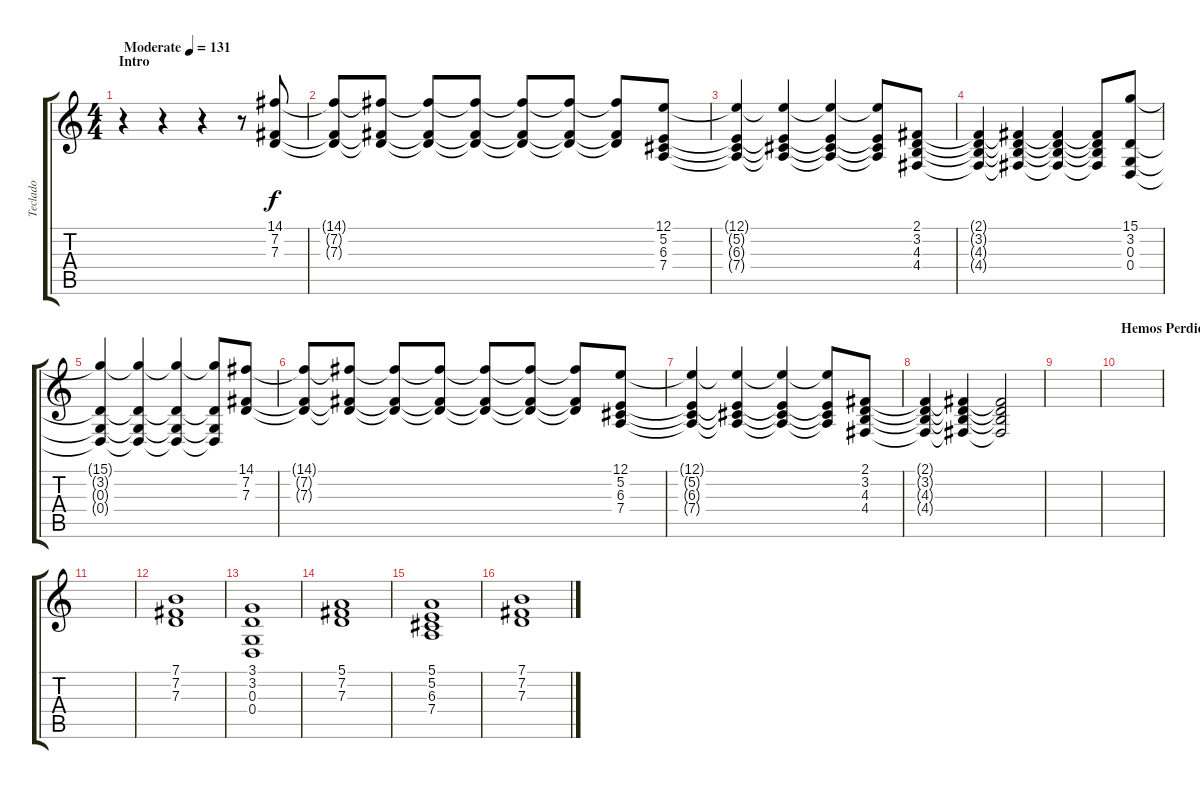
\track ("Teclado" "Teclado") {instrument choiraahs}
\staff {score tabs}
\tuning (E4 B3 G3 D3 A2 E2) {hide}
\ts (4 4)
\section ("" "Intro")
\tempo (131 "Moderate")
\clef g2
\ks c
r.4{dy f instrument choiraahs} r.4 r.4 r.8 (14.1 7.2 7.3).8 |
(14.1{t} 7.2{t} 7.3{t}).8 (14.1{t} 7.2{t} 7.3{t}).8 (14.1{t} 7.2{t} 7.3{t}).8 (14.1{t} 7.2{t} 7.3{t}).8 (14.1{t} 7.2{t} 7.3{t}).8 (14.1{t} 7.2{t} 7.3{t}).8 (14.1{t} 7.2{t} 7.3{t}).8 (12.1 5.2 6.3 7.4).8 |
(12.1{t} 5.2{t} 6.3{t} 7.4{t}).4 (12.1{t} 5.2{t} 6.3{t} 7.4{t}).4 (12.1{t} 5.2{t} 6.3{t} 7.4{t}).4 (12.1{t} 5.2{t} 6.3{t} 7.4{t}).8 (2.1 3.2 4.3 4.4).8 |
(2.1{t} 3.2{t} 4.3{t} 4.4{t}).4 (2.1{t} 3.2{t} 4.3{t} 4.4{t}).4 (2.1{t} 3.2{t} 4.3{t} 4.4{t}).4 (2.1{t} 3.2{t} 4.3{t} 4.4{t}).8 (15.1 3.2 0.3 0.4).8 |
(15.1{t} 3.2{t} 0.3{t} 0.4{t}).4 (15.1{t} 3.2{t} 0.3{t} 0.4{t}).4 (15.1{t} 3.2{t} 0.3{t} 0.4{t}).4 (15.1{t} 3.2{t} 0.3{t} 0.4{t}).8 (14.1 7.2 7.3).8 |
(14.1{t} 7.2{t} 7.3{t}).8 (14.1{t} 7.2{t} 7.3{t}).8 (14.1{t} 7.2{t} 7.3{t}).8 (14.1{t} 7.2{t} 7.3{t}).8 (14.1{t} 7.2{t} 7.3{t}).8 (14.1{t} 7.2{t} 7.3{t}).8 (14.1{t} 7.2{t} 7.3{t}).8 (12.1 5.2 6.3 7.4).8 |
(12.1{t} 5.2{t} 6.3{t} 7.4{t}).4 (12.1{t} 5.2{t} 6.3{t} 7.4{t}).4 (12.1{t} 5.2{t} 6.3{t} 7.4{t}).4 (12.1{t} 5.2{t} 6.3{t} 7.4{t}).8 (2.1 3.2 4.3 4.4).8 |
(2.1{t} 3.2{t} 4.3{t} 4.4{t}).4 (2.1{t} 3.2{t} 4.3{t} 4.4{t}).4 (2.1{t} 3.2{t} 4.3{t} 4.4{t}).2 |
|
\section ("" "Hemos Perdido la Devoción")
|
|
(7.1 7.2 7.3).1{volume 5 instrument pad7halo} |
(3.1 3.2 0.3 0.4).1 |
(5.1 7.2 7.3).1 |
(5.1 5.2 6.3 7.4).1 |
(7.1 7.2 7.3).1
